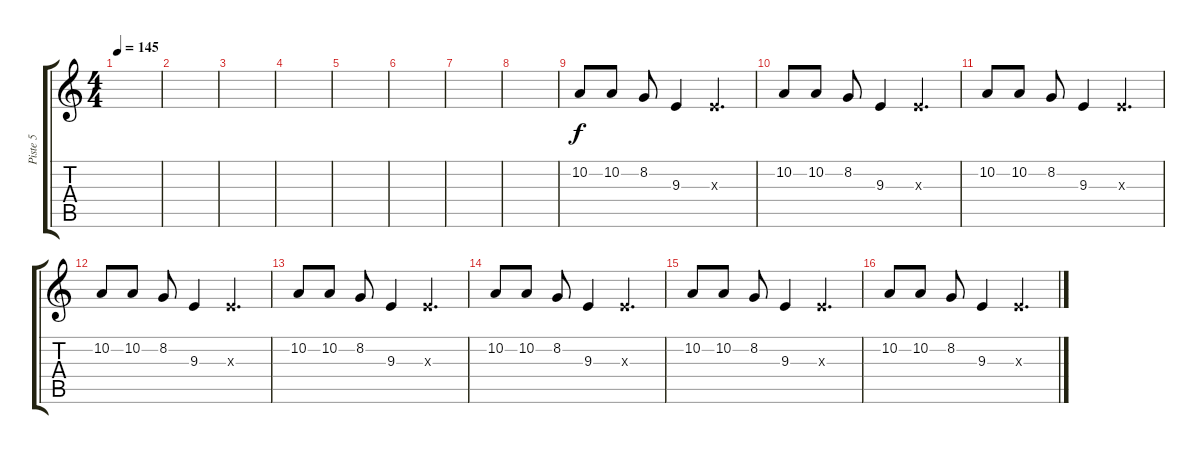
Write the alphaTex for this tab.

\track ("Piste 5" "Piste 5") {instrument lead1square}
\staff {score tabs}
\tuning (E4 B3 G3 D3 A2 E2) {hide}
\ts (4 4)
\tempo 145
\clef g2
\ks c
|
|
|
|
|
|
|
|
10.2.8 10.2.8 8.2.8 9.3.4 9.3{x}.4{d} |
10.2.8 10.2.8 8.2.8 9.3.4 9.3{x}.4{d} |
10.2.8 10.2.8 8.2.8 9.3.4 9.3{x}.4{d} |
10.2.8 10.2.8 8.2.8 9.3.4 9.3{x}.4{d} |
10.2.8 10.2.8 8.2.8 9.3.4 9.3{x}.4{d} |
10.2.8 10.2.8 8.2.8 9.3.4 9.3{x}.4{d} |
10.2.8 10.2.8 8.2.8 9.3.4 9.3{x}.4{d} |
10.2.8 10.2.8 8.2.8 9.3.4 9.3{x}.4{d}
